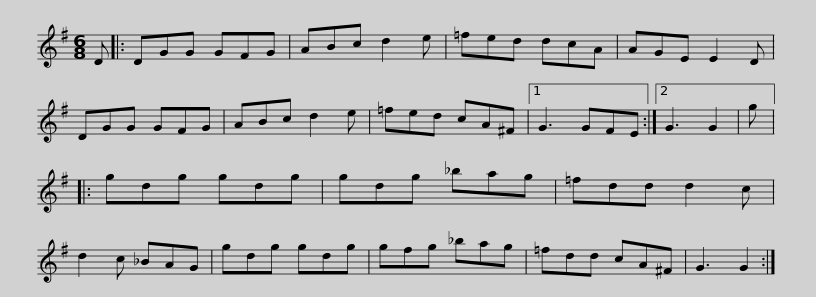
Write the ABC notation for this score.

X:1
L:1/8
M:6/8
I:linebreak $
K:G
V:1 treble
V:1
 D |: DGG GFG | ABc d2 e | =fed dcA | AGE E2 D | %5
 DGG GFG | ABc d2 e | =fed cA^F |1$ G3 GFE :|2 G3 G2 | %10
 g |: gdg gdg | gdg _bag | =fdd d2 c | d2 c _BAG | %15
 gdg gdg |$ gfg _bag | =fdd cA^F | G3 G2 :| %19
